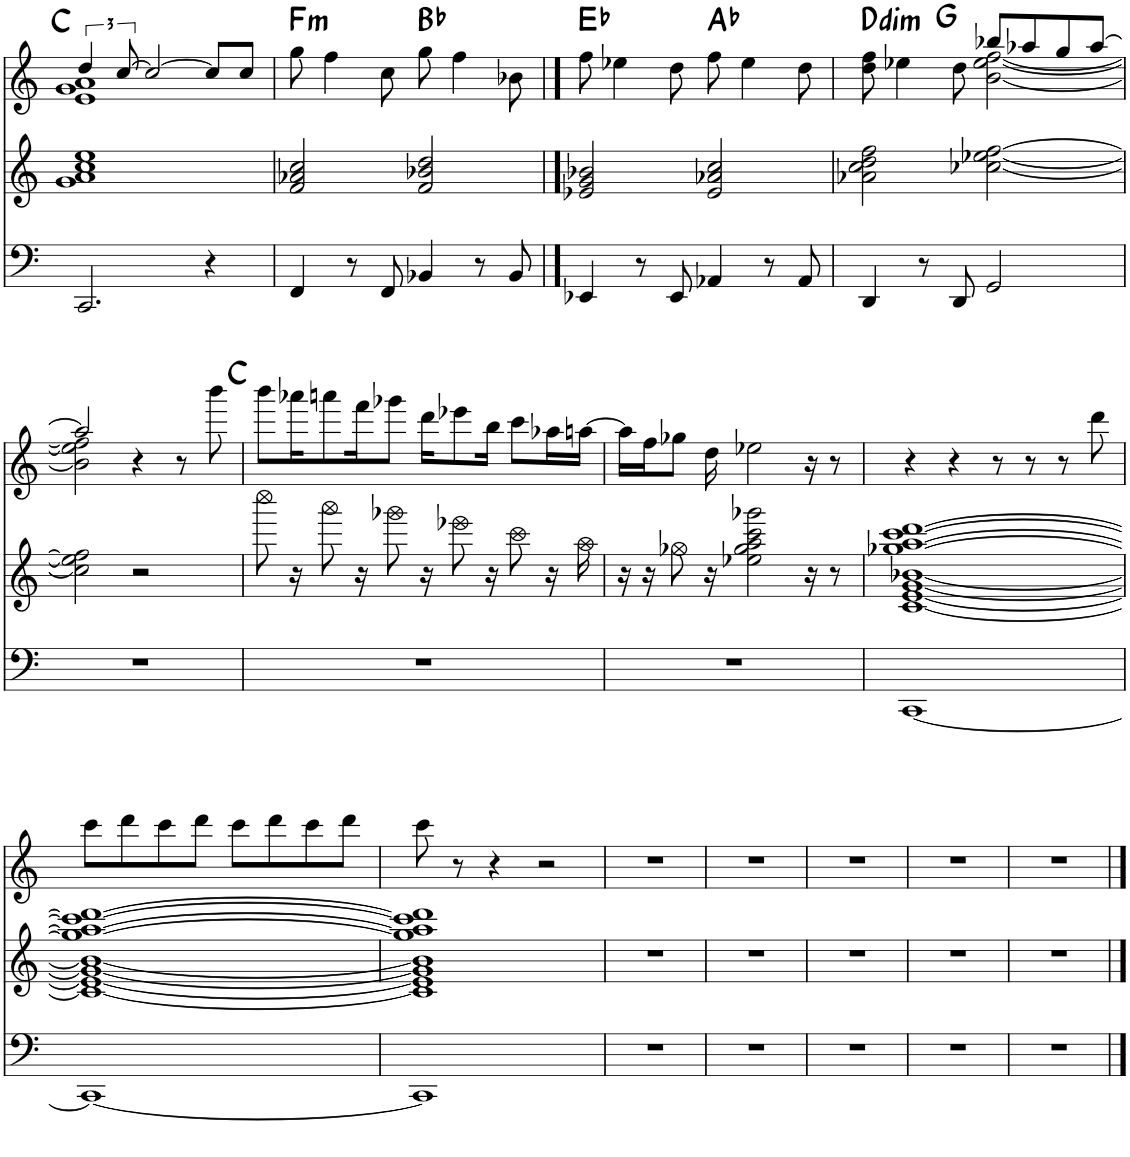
**kern	**kern	**kern	**harte
*part3	*part2	*part1	*part1
*staff3	*staff2	*staff1	*
*I"Fretless Electric Bass	*I"Piano	*I"Electronic Organ	*
*	*	*I'Elec Org	*
!!LO:PB:g=z
*clefF4	*clefG2	*clefG2	*
*k[]	*k[]	*k[]	*
*M4/4	*M4/4	*M4/4	*
=59	=59	=59	=59
*	*	*^	*
2.CC/	1g 1a 1cc 1ee	6dd/	1e 1g 1a	C:maj
.	.	[12cc/	.	.
.	.	2cc/_	.	.
4r	.	8cc/L]	.	.
.	.	8cc/J	.	.
*	*	*v	*v	*
=60	=60	=60	=60
!	!	!	!LO:H:kt=m
4FF/	2f/ 2a-X/ 2cc/	8gg\	F:min
.	.	4ff\	.
8r	.	.	.
8FF/	.	8cc\	.
4BB-X/	2f/ 2b-X/ 2dd/	8gg\	Bb:maj
.	.	4ff\	.
8r	.	.	.
8BB-/	.	8b-X\	.
==61	==61	==61	==61
4EE-X/	2e-X/ 2g/ 2b-X/	8ff\	Eb:maj
.	.	4ee-X\	.
8r	.	.	.
8EE-/	.	8dd\	.
4AA-X/	2e-/ 2a-X/ 2cc/	8ff\	Ab:maj
.	.	4ee-\	.
8r	.	.	.
8AA-/	.	8dd\	.
=62	=62	=62	=62
*	*	*^	*
!	!	!	!	!LO:H:kt=dim
4DD/	2a-X\ 2cc\ 2dd\ 2ff\	8dd\ 8ff\	2ryy	D:dim
.	.	4ee-X\	.	.
8r	.	.	.	.
8DD/	.	8dd\	.	.
2GG/	[2cc-X\ [2ee-X\ [2ff\	8bb-X/L	[2b\ [2ee-\ [2ff\	G:maj
.	.	8aa-X/	.	.
.	.	8gg/	.	.
.	.	[8aa-/J	.	.
!!LO:LB:g=z	!!
=63	=63	=63	=63	=63
1r	2cc-\] 2ee-\] 2ff\]	2aa-/]	2b\] 2ee-\] 2ff\]	.
.	2r	4r	2ryy	.
.	.	8r	.	.
.	.	8bbb\	.	.
*	*	*v	*v	*
=64	=64	=64	=64
1r	8cccc\	8bbb\L	C:maj
.	16r	16aaa-X\K	.
.	8aaa\	8aaan\	.
.	16r	16fff\K	.
.	8ggg-X\	8ggg-X\J	.
.	16r	16ddd\KL	.
.	8eee-X\	8eee-X\	.
.	16r	16bb\Jk	.
.	8ccc\	8ccc\L	.
.	16r	16aa-X\L	.
.	16aa\	[16aan\JJ	.
=65	=65	=65	=65
1r	16r	16aa\LL]	.
.	16r	16ff\J	.
.	8gg-X\	8gg-X\J	.
.	16r	16dd\	.
.	2ee-X\ 2gg-\ 2aa\ 2ccc\ 2ggg-X\	2ee-X\	.
.	16r	16r	.
.	8r	8r	.
=66	=66	=66	=66
[1CC	[1c [1e [1g [1b-X [1gg-X [1aa [1ccc [1ddd	4r	.
.	.	4r	.
.	.	8r	.
.	.	8r	.
.	.	8r	.
.	.	8ddd\	.
!!LO:LB:g=z
=67	=67	=67	=67
1CC_	1c_ 1e_ 1g_ 1b-_ 1gg-_ 1aa_ 1ccc_ 1ddd_	8ccc\L	.
.	.	8ddd\	.
.	.	8ccc\	.
.	.	8ddd\J	.
.	.	8ccc\L	.
.	.	8ddd\	.
.	.	8ccc\	.
.	.	8ddd\J	.
=68	=68	=68	=68
1CC]	1c] 1e] 1g] 1b-] 1gg-] 1aa] 1ccc] 1ddd]	8ccc\	.
.	.	8r	.
.	.	4r	.
.	.	2r	.
=69	=69	=69	=69
1r	1r	1r	.
=70	=70	=70	=70
1r	1r	1r	.
=71	=71	=71	=71
1r	1r	1r	.
=72	=72	=72	=72
1r	1r	1r	.
=73	=73	=73	=73
1r	1r	1r	.
==	==	==	==
*-	*-	*-	*-
